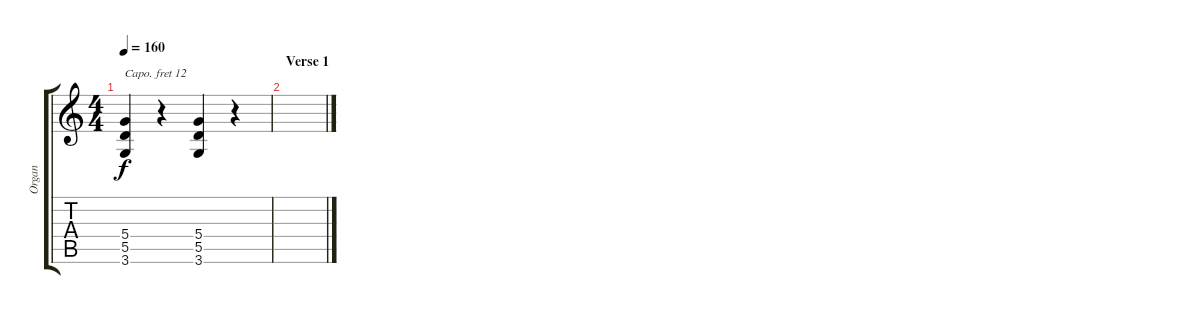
\track ("Organ" "Organ") {instrument drawbarorgan}
\staff {score tabs}
\capo 12
\tuning (E4 B3 G3 D3 A2 E2) {hide}
\ts (4 4)
\tempo 160
\clef g2
\ks c
(5.4 5.5 3.6).4{dy f} r.4 (5.4 5.5 3.6).4 r.4 |
\section ("" "Verse 1")
